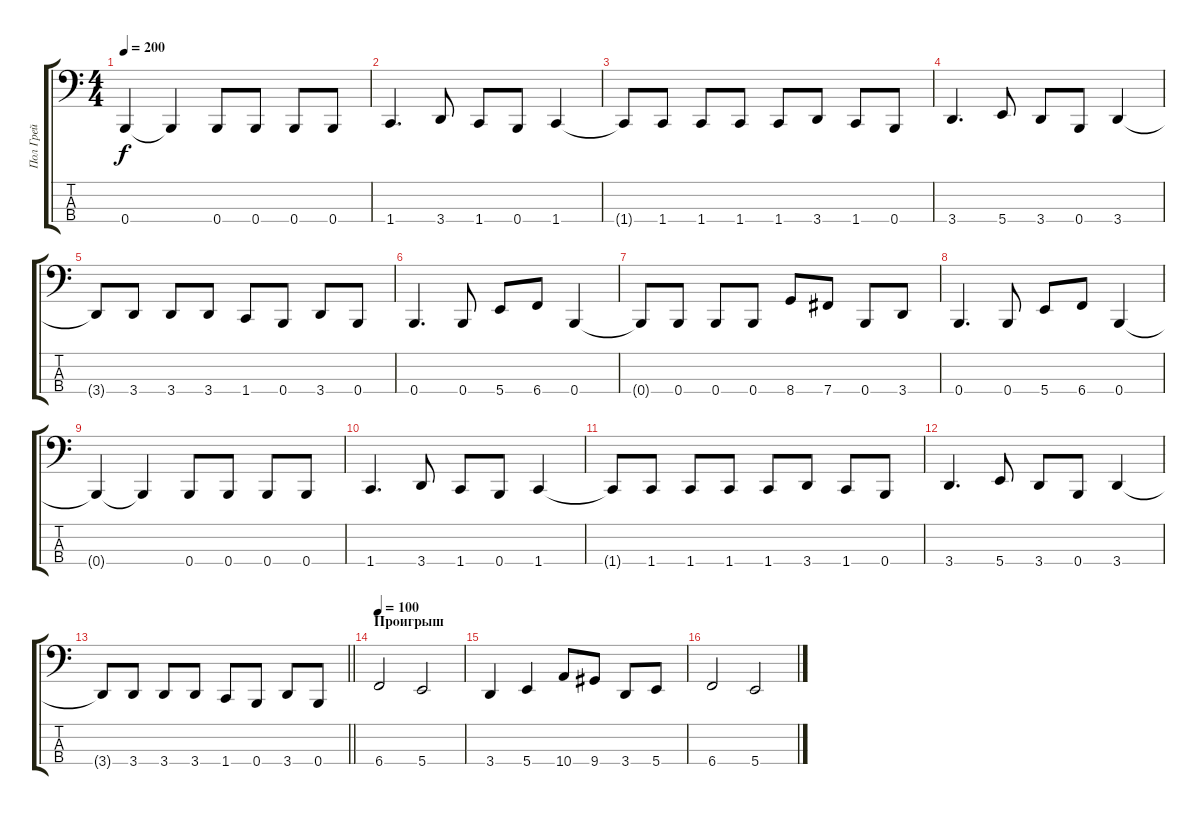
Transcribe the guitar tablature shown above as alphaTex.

\track ("Пол Грей" "Пол Грей") {instrument electricbasspick}
\staff {score tabs}
\tuning (E2 B1 Gb1 B0) {hide}
\ts (4 4)
\tempo 200
\clef f4
\ks c
0.4{t}.4{dy f} 0.4{t}.4 0.4.8 0.4.8 0.4.8 0.4.8 |
1.4.4{d} 3.4.8 1.4.8 0.4.8 1.4.4 |
1.4{t}.8 1.4.8 1.4.8 1.4.8 1.4.8 3.4.8 1.4.8 0.4.8 |
3.4.4{d} 5.4.8 3.4.8 0.4.8 3.4.4 |
3.4{t}.8 3.4.8 3.4.8 3.4.8 1.4.8 0.4.8 3.4.8 0.4.8 |
0.4.4{d} 0.4.8 5.4.8 6.4.8 0.4.4 |
0.4{t}.8 0.4.8 0.4.8 0.4.8 8.4.8 7.4.8 0.4.8 3.4.8 |
0.4.4{d} 0.4.8 5.4.8 6.4.8 0.4.4 |
0.4{t}.4 0.4{t}.4 0.4.8 0.4.8 0.4.8 0.4.8 |
1.4.4{d} 3.4.8 1.4.8 0.4.8 1.4.4 |
1.4{t}.8 1.4.8 1.4.8 1.4.8 1.4.8 3.4.8 1.4.8 0.4.8 |
3.4.4{d} 5.4.8 3.4.8 0.4.8 3.4.4 |
\barLineRight lightlight
3.4{t}.8 3.4.8 3.4.8 3.4.8 1.4.8 0.4.8 3.4.8 0.4.8 |
\section ("" "Проигрыш")
\tempo 100
6.4.2 5.4.2 |
3.4.4 5.4.4 10.4.8 9.4.8 3.4.8 5.4.8 |
6.4.2 5.4.2
